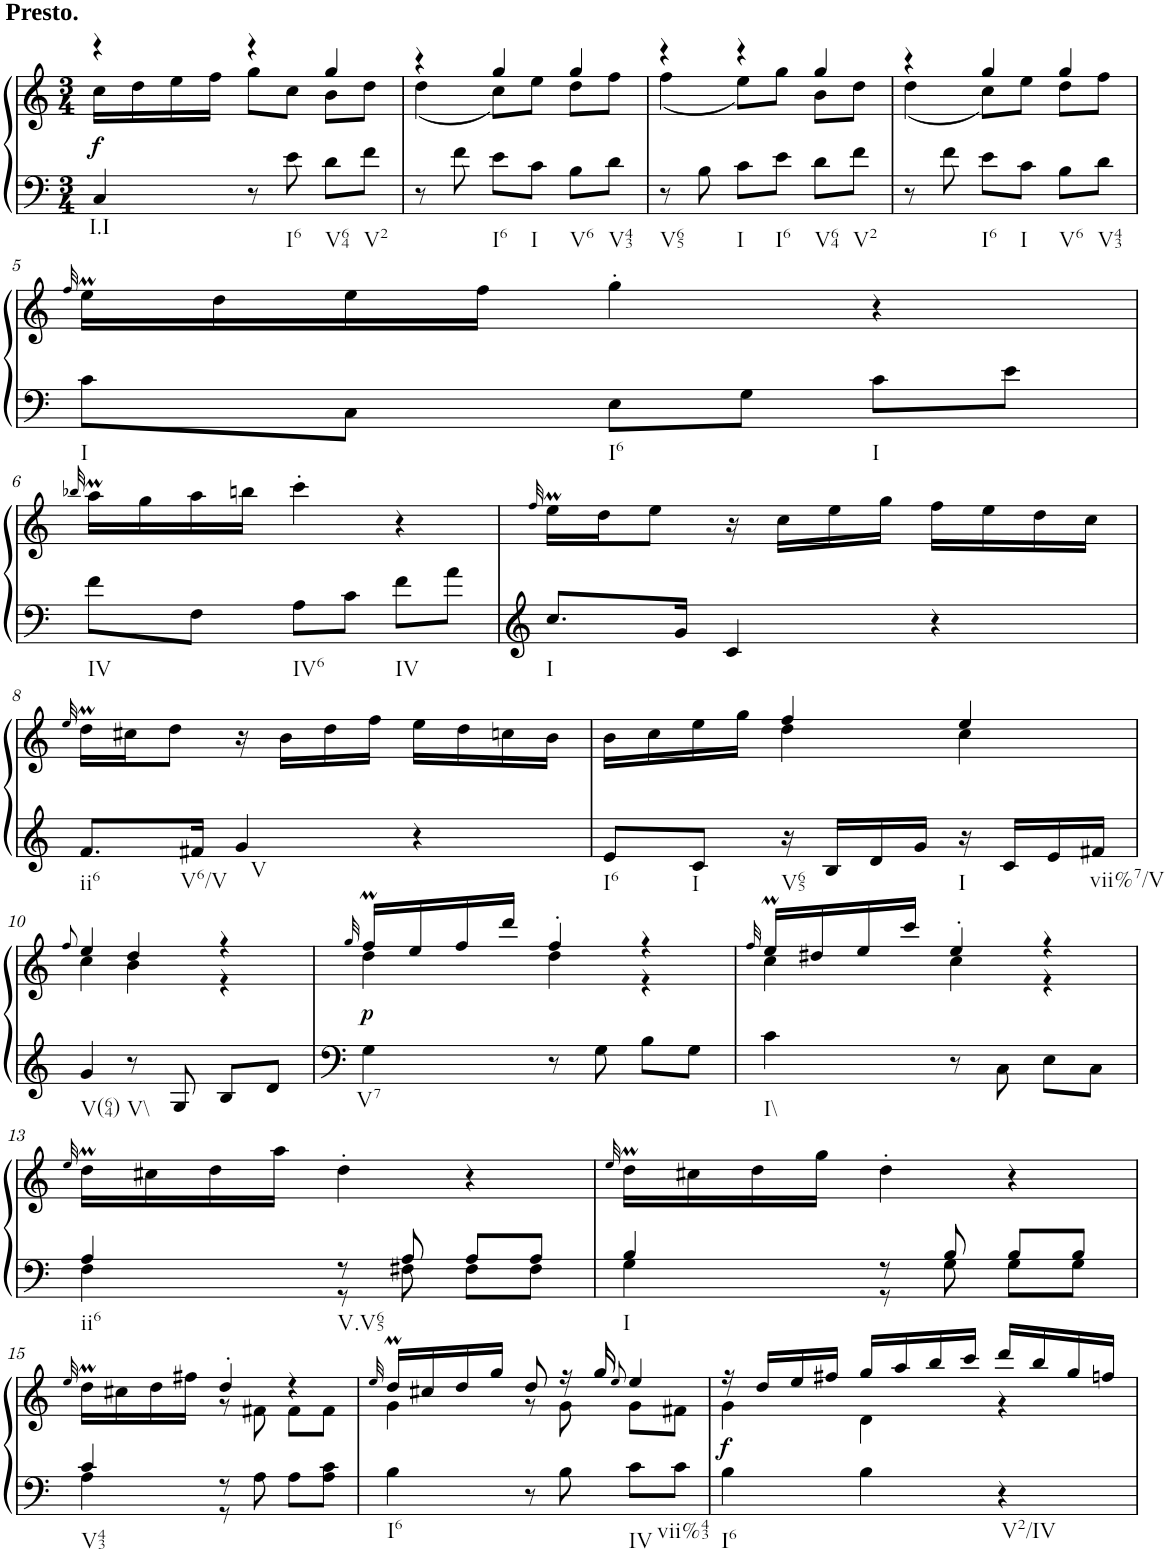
**kern	**kern	**dynam
*part1	*part1	*part1
*staff2	*staff1	*staff1/2
*I"unbenannt1	*	*
*clefF4	*clefG2	*
*k[]	*k[]	*
*M3/4	*M3/4	*
=1	=1	=1
*	*^	*
!	!LO:TX:a:B:t=Presto.	!	!
!LO:TX:b:t=I.I	!	!	!
!	!	!	!LO:DY:b
4C/	4r	16cc\LL	f
.	.	16dd\	.
.	.	16ee\	.
.	.	16ff\JJ	.
8r	4r	8gg\L	.
!LO:TX:b:t=I6	!	!	!
8e\	.	8cc\J	.
!LO:TX:b:t=V64	!	!	!
8d\L	4gg/	8b\L	.
!LO:TX:b:t=V2	!	!	!
8f\J	.	8dd\J	.
=2	=2	=2	=2
8r	4r	(4dd\	.
8f\	.	.	.
!LO:TX:b:t=I6	!	!	!
8e\L	4gg/	8cc\L)	.
!LO:TX:b:t=I	!	!	!
8c\J	.	8ee\J	.
!LO:TX:b:t=V6	!	!	!
8B\L	4gg/	8dd\L	.
!LO:TX:b:t=V43	!	!	!
8d\J	.	8ff\J	.
=3	=3	=3	=3
!LO:TX:b:t=V65	!	!	!
8r	4r	(4ff\	.
8B\	.	.	.
!LO:TX:b:t=I	!	!	!
8c\L	4r	8ee\L)	.
!LO:TX:b:t=I6	!	!	!
8e\J	.	8gg\J	.
!LO:TX:b:t=V64	!	!	!
8d\L	4gg/	8b\L	.
!LO:TX:b:t=V2	!	!	!
8f\J	.	8dd\J	.
=4	=4	=4	=4
8r	4r	(4dd\	.
8f\	.	.	.
!LO:TX:b:t=I6	!	!	!
8e\L	4gg/	8cc\L)	.
!LO:TX:b:t=I	!	!	!
8c\J	.	8ee\J	.
!LO:TX:b:t=V6	!	!	!
8B\L	4gg/	8dd\L	.
!LO:TX:b:t=V43	!	!	!
8d\J	.	8ff\J	.
*	*v	*v	*
!!LO:LB:g=z
=5	=5	=5
.	32qff/	.
!LO:TX:b:t=I	!	!
8c\L	16eem\LL	.
.	16dd\	.
8C\J	16ee\	.
.	16ff\JJ	.
!LO:TX:b:t=I6	!	!
8E\L	4gg'\	.
8G\J	.	.
!LO:TX:b:t=I	!	!
8c\L	4r	.
8e\J	.	.
!!LO:LB:g=z
=6	=6	=6
.	32qbb-X/	.
!LO:TX:b:t=IV	!	!
8f\L	16aaM\LL	.
.	16gg\	.
8F\J	16aa\	.
.	16bbn\JJ	.
!LO:TX:b:t=IV6	!	!
8A\L	4ccc'\	.
8c\J	.	.
!LO:TX:b:t=IV	!	!
8f\L	4r	.
8a\J	.	.
=7	=7	=7
.	32qff/	.
!LO:TX:b:t=I	!	!
8.cc/L	16eem\LL	.
.	16dd\J	.
.	8ee\J	.
16g/Jk	.	.
4c/	16r	.
.	16cc\LL	.
.	16ee\	.
.	16gg\JJ	.
4r	16ff\LL	.
.	16ee\	.
.	16dd\	.
.	16cc\JJ	.
!!LO:LB:g=z
=8	=8	=8
.	32qee/	.
!LO:TX:b:t=ii6	!	!
8.f/L	16ddM\LL	.
.	16cc#X\J	.
.	8dd\J	.
!LO:TX:b:t=V6/V	!	!
16f#X/Jk	.	.
!LO:TX:b:t=V	!	!
4g/	16r	.
.	16b\LL	.
.	16dd\	.
.	16ff\JJ	.
4r	16ee\LL	.
.	16dd\	.
.	16ccn\	.
.	16b\JJ	.
=9	=9	=9
*	*^	*
!LO:TX:b:t=I6	!	!	!
8e/L	16b\LL	4ryy	.
.	16cc\	.	.
!LO:TX:b:t=I	!	!	!
8c/J	16ee\	.	.
.	16gg\JJ	.	.
!LO:TX:b:t=V65	!	!	!
16r	4ff/	4dd\	.
16B/LL	.	.	.
16d/	.	.	.
16g/JJ	.	.	.
!LO:TX:b:t=I	!	!	!
16r	4ee/	4cc\	.
16c/LL	.	.	.
16e/	.	.	.
!LO:TX:b:t=vii%7/V	!	!	!
16f#X/JJ	.	.	.
!!LO:LB:g=z	!!
=10	=10	=10	=10
.	8qff/	.	.
!LO:TX:b:t=V(64)	!	!	!
4g/	4ee/	4cc\	.
!LO:TX:b:t=V\\	!	!	!
8r	4dd/	4b\	.
8G/	.	.	.
8B/L	4r	4r	.
8d/J	.	.	.
=11	=11	=11	=11
.	.	32qgg/	.
!LO:TX:b:t=V7	!	!	!
!	!	!	!LO:DY:b
4G\	16ffM/LL	4dd\	p
.	16ee/	.	.
.	16ff/	.	.
.	16ddd/JJ	.	.
8r	4ff'/	4dd\	.
8G\	.	.	.
8B\L	4r	4r	.
8G\J	.	.	.
=12	=12	=12	=12
.	32qff/	.	.
!LO:TX:b:t=I\\	!	!	!
4c\	16eem/LL	4cc\	.
.	16dd#X/	.	.
.	16ee/	.	.
.	16ccc/JJ	.	.
8r	4ee'/	4cc\	.
8C\	.	.	.
8E\L	4r	4r	.
8C\J	.	.	.
*	*v	*v	*
!!LO:LB:g=z
=13	=13	=13
.	32qee/	.
*^	*	*
!LO:TX:b:t=ii6	!	!	!
4A/	4F\	16ddM\LL	.
.	.	16cc#X\	.
.	.	16dd\	.
.	.	16aa\JJ	.
!LO:TX:b:t=V.V65	!	!	!
8r	8r	4dd'\	.
8A/	8F#X\	.	.
8A/L	8F#\L	4r	.
8A/J	8F#\J	.	.
=14	=14	=14	=14
.	.	32qee/	.
!LO:TX:b:t=I	!	!	!
4B/	4G\	16ddM\LL	.
.	.	16cc#X\	.
.	.	16dd\	.
.	.	16gg\JJ	.
8r	8r	4dd'\	.
8B/	8G\	.	.
8B/L	8G\L	4r	.
8B/J	8G\J	.	.
!!LO:LB:g=z
=15	=15	=15	=15
.	.	32qee/	.
*	*	*^	*
!LO:TX:b:t=V43	!	!	!	!
4c/	4A\	16ddM\LL	4ryy	.
.	.	16cc#X\	.	.
.	.	16dd\	.	.
.	.	16ff#X\JJ	.	.
8r	8r	4dd'/	8r	.
8A\	4.ryy	.	8f#X\	.
8A\L	.	4r	8f#\L	.
8A\ 8c\J	.	.	8f#\J	.
*v	*v	*	*	*
=16	=16	=16	=16
.	32qee/	.	.
!LO:TX:b:t=I6	!	!	!
4B\	16ddM/LL	4g\	.
.	16cc#X/	.	.
.	16dd/	.	.
.	16gg/JJ	.	.
8r	8dd/	8r	.
8B\	16r	8g\	.
.	16gg/	.	.
.	8qee/	.	.
!LO:TX:b:t=IV	!	!	!
8c\L	4ee/	8g\L	.
!LO:TX:b:t=vii%43	!	!	!
8c\J	.	8f#X\J	.
=17	=17	=17	=17
!LO:TX:b:t=I6	!	!	!
!	!	!	!LO:DY:b
4B\	16r	4g\	f
.	16dd/LL	.	.
.	16ee/	.	.
.	16ff#X/JJ	.	.
4B\	16gg/LL	4d\	.
.	16aa/	.	.
.	16bb/	.	.
.	16ccc/JJ	.	.
!LO:TX:b:t=V2/IV	!	!	!
4r	16ddd/LL	4r	.
.	16bb/	.	.
.	16gg/	.	.
.	16ffn/JJ	.	.
*	*v	*v	*
=	=	=
*-	*-	*-
